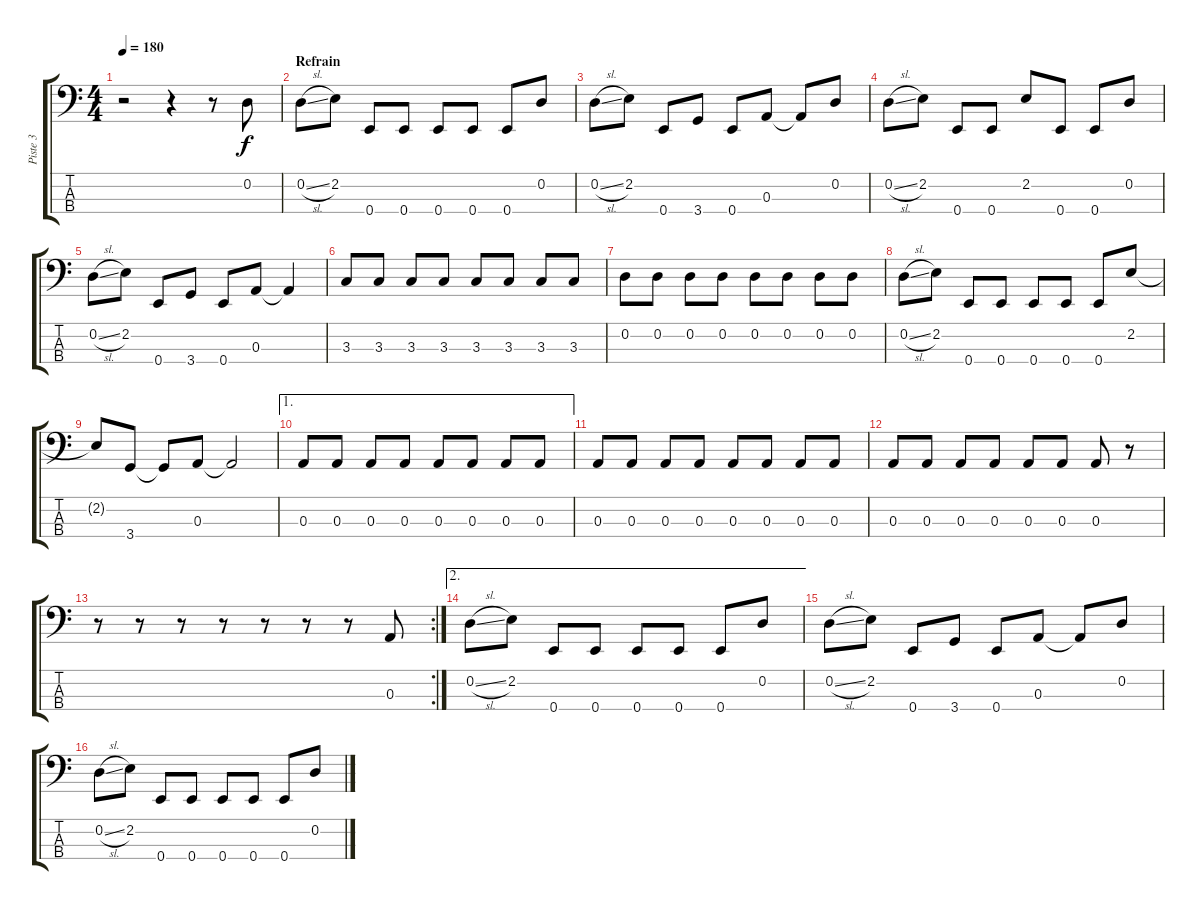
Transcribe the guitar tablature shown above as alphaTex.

\track ("Piste 3" "Piste 3") {instrument electricbassfinger}
\staff {score tabs}
\tuning (G2 D2 A1 E1) {hide}
\ts (4 4)
\tempo 180
\clef f4
\ks c
r.2{dy f} r.4 r.8 0.2.8 |
\section ("" "Refrain")
0.2{sl}.8 2.2.8 0.4.8 0.4.8 0.4.8 0.4.8 0.4.8 0.2.8 |
0.2{sl}.8 2.2.8 0.4.8 3.4.8 0.4.8 0.3.8 0.3{t}.8 0.2.8 |
0.2{sl}.8 2.2.8 0.4.8 0.4.8 2.2.8 0.4.8 0.4.8 0.2.8 |
0.2{sl}.8 2.2.8 0.4.8 3.4.8 0.4.8 0.3.8 0.3{t}.4 |
3.3.8 3.3.8 3.3.8 3.3.8 3.3.8 3.3.8 3.3.8 3.3.8 |
0.2.8 0.2.8 0.2.8 0.2.8 0.2.8 0.2.8 0.2.8 0.2.8 |
0.2{sl}.8 2.2.8 0.4.8 0.4.8 0.4.8 0.4.8 0.4.8 2.2.8 |
2.2{t}.8 3.4.8 3.4{t}.8 0.3.8 0.3{t}.2 |
\ae 1
0.3.8 0.3.8 0.3.8 0.3.8 0.3.8 0.3.8 0.3.8 0.3.8 |
0.3.8 0.3.8 0.3.8 0.3.8 0.3.8 0.3.8 0.3.8 0.3.8 |
0.3.8 0.3.8 0.3.8 0.3.8 0.3.8 0.3.8 0.3.8 r.8 |
\rc 2
r.8 r.8 r.8 r.8 r.8 r.8 r.8 0.3.8 |
\ae 2
0.2{sl}.8 2.2.8 0.4.8 0.4.8 0.4.8 0.4.8 0.4.8 0.2.8 |
0.2{sl}.8 2.2.8 0.4.8 3.4.8 0.4.8 0.3.8 0.3{t}.8 0.2.8 |
0.2{sl}.8 2.2.8 0.4.8 0.4.8 0.4.8 0.4.8 0.4.8 0.2.8
